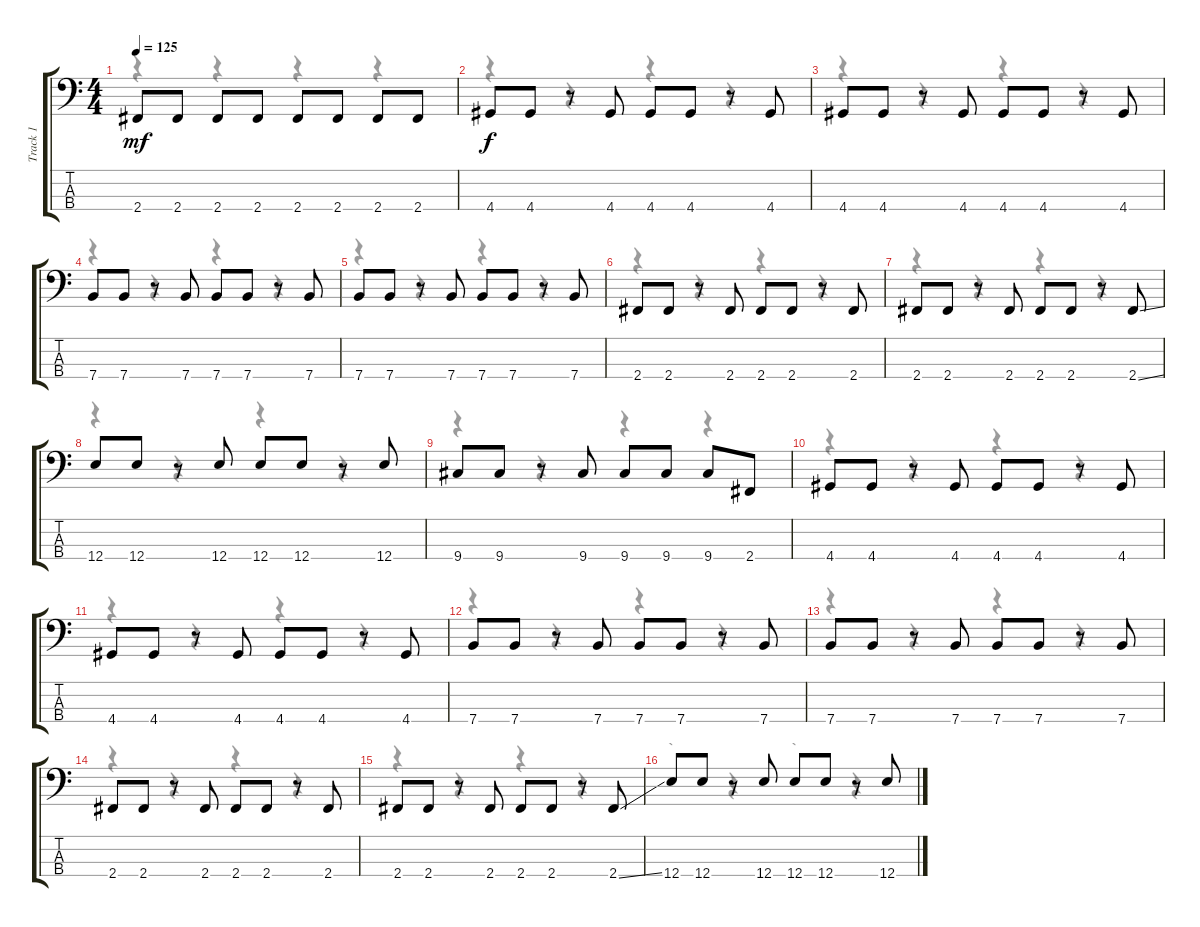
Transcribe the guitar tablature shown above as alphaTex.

\track ("Track 1" "Track 1") {instrument electricbassfinger}
\staff {score tabs}
\tuning (G2 D2 A1 E1) {hide}
\voice
\ts (4 4)
\tempo 125
\clef f4
\ks c
2.4.8{dy mf} 2.4.8 2.4.8 2.4.8 2.4.8 2.4.8 2.4.8 2.4.8 |
4.4.8{dy f} 4.4.8 r.8 4.4.8 4.4.8 4.4.8 r.8 4.4.8 |
4.4.8 4.4.8 r.8 4.4.8 4.4.8 4.4.8 r.8 4.4.8 |
7.4.8 7.4.8 r.8 7.4.8 7.4.8 7.4.8 r.8 7.4.8 |
7.4.8 7.4.8 r.8 7.4.8 7.4.8 7.4.8 r.8 7.4.8 |
2.4.8 2.4.8 r.8 2.4.8 2.4.8 2.4.8 r.8 2.4.8 |
2.4.8 2.4.8 r.8 2.4.8 2.4.8 2.4.8 r.8 2.4{ss}.8 |
12.4.8 12.4.8 r.8 12.4.8 12.4.8 12.4.8 r.8 12.4.8 |
9.4.8 9.4.8 r.8 9.4.8 9.4.8 9.4.8 9.4.8 2.4.8 |
4.4.8 4.4.8 r.8 4.4.8 4.4.8 4.4.8 r.8 4.4.8 |
4.4.8 4.4.8 r.8 4.4.8 4.4.8 4.4.8 r.8 4.4.8 |
7.4.8 7.4.8 r.8 7.4.8 7.4.8 7.4.8 r.8 7.4.8 |
7.4.8 7.4.8 r.8 7.4.8 7.4.8 7.4.8 r.8 7.4.8 |
2.4.8 2.4.8 r.8 2.4.8 2.4.8 2.4.8 r.8 2.4.8 |
2.4.8 2.4.8 r.8 2.4.8 2.4.8 2.4.8 r.8 2.4{ss}.8 |
12.4.8 12.4.8 r.8 12.4.8 12.4.8 12.4.8 r.8 12.4.8
\voice
\clef f4
\ottava regular
\simile none
\ks c
r.4{dy f} r.4 r.4 r.4 |
r.4 r.4 r.4 r.4 |
r.4 r.4 r.4 r.4 |
r.4 r.4 r.4 r.4 |
r.4 r.4 r.4 r.4 |
r.4 r.4 r.4 r.4 |
r.4 r.4 r.4 r.4 |
r.4 r.4 r.4 r.4 |
r.4 r.4 r.4 r.4 |
r.4 r.4 r.4 r.4 |
r.4 r.4 r.4 r.4 |
r.4 r.4 r.4 r.4 |
r.4 r.4 r.4 r.4 |
r.4 r.4 r.4 r.4 |
r.4 r.4 r.4 r.4 |
r.4 r.4 r.4 r.4
